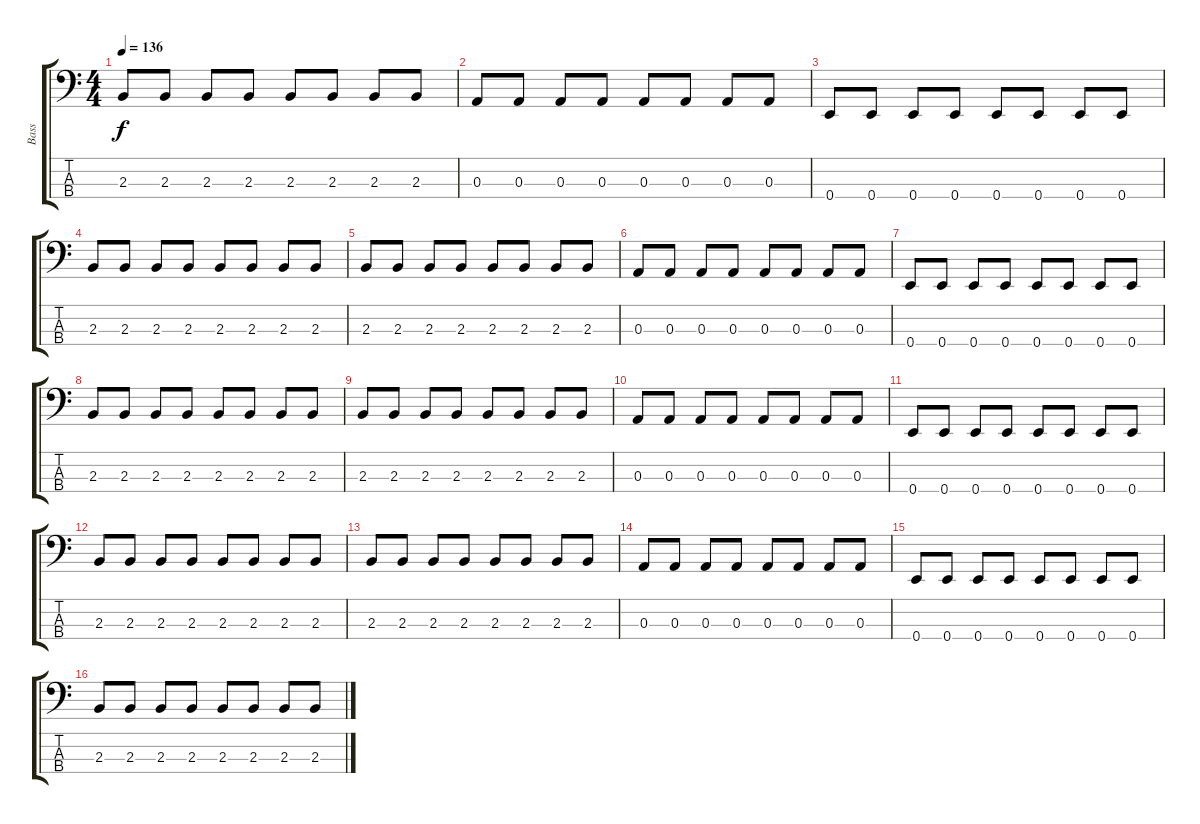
\track ("Bass" "Bass") {instrument electricbassfinger}
\staff {score tabs}
\tuning (G2 D2 A1 E1) {hide}
\ts (4 4)
\tempo 136
\clef f4
\ks c
2.3.8{dy f} 2.3.8 2.3.8 2.3.8 2.3.8 2.3.8 2.3.8 2.3.8 |
0.3.8 0.3.8 0.3.8 0.3.8 0.3.8 0.3.8 0.3.8 0.3.8 |
0.4.8 0.4.8 0.4.8 0.4.8 0.4.8 0.4.8 0.4.8 0.4.8 |
2.3.8 2.3.8 2.3.8 2.3.8 2.3.8 2.3.8 2.3.8 2.3.8 |
2.3.8 2.3.8 2.3.8 2.3.8 2.3.8 2.3.8 2.3.8 2.3.8 |
0.3.8 0.3.8 0.3.8 0.3.8 0.3.8 0.3.8 0.3.8 0.3.8 |
0.4.8 0.4.8 0.4.8 0.4.8 0.4.8 0.4.8 0.4.8 0.4.8 |
2.3.8 2.3.8 2.3.8 2.3.8 2.3.8 2.3.8 2.3.8 2.3.8 |
2.3.8 2.3.8 2.3.8 2.3.8 2.3.8 2.3.8 2.3.8 2.3.8 |
0.3.8 0.3.8 0.3.8 0.3.8 0.3.8 0.3.8 0.3.8 0.3.8 |
0.4.8 0.4.8 0.4.8 0.4.8 0.4.8 0.4.8 0.4.8 0.4.8 |
2.3.8 2.3.8 2.3.8 2.3.8 2.3.8 2.3.8 2.3.8 2.3.8 |
2.3.8 2.3.8 2.3.8 2.3.8 2.3.8 2.3.8 2.3.8 2.3.8 |
0.3.8 0.3.8 0.3.8 0.3.8 0.3.8 0.3.8 0.3.8 0.3.8 |
0.4.8 0.4.8 0.4.8 0.4.8 0.4.8 0.4.8 0.4.8 0.4.8 |
2.3.8 2.3.8 2.3.8 2.3.8 2.3.8 2.3.8 2.3.8 2.3.8
